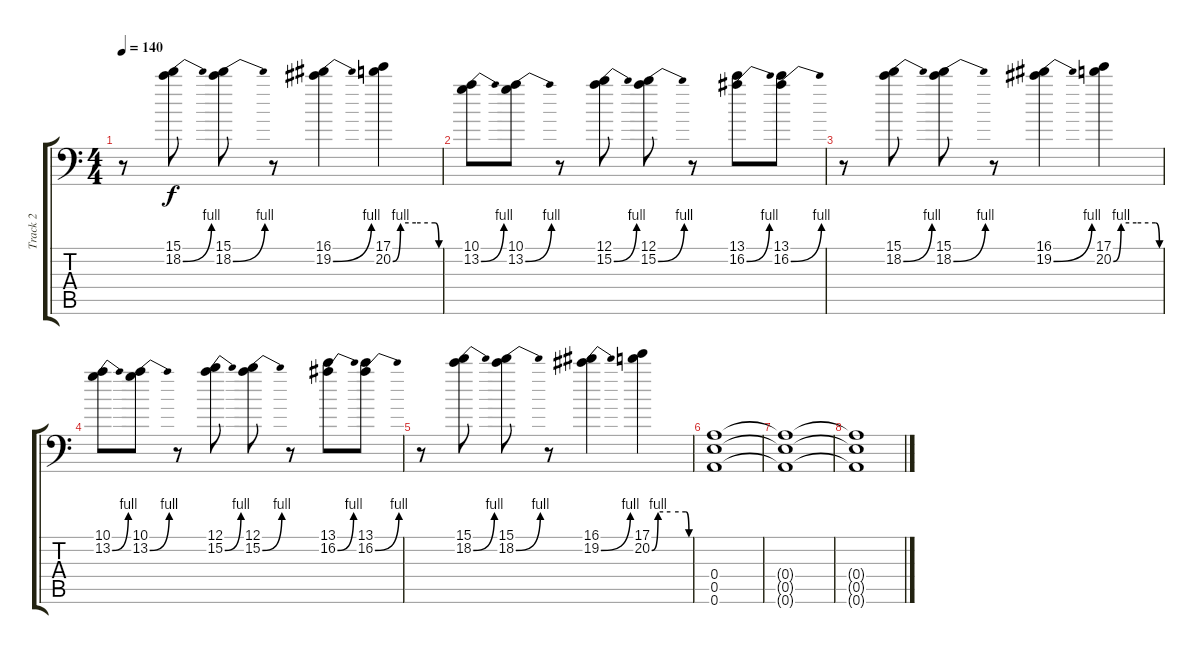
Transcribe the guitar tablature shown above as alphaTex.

\track ("Track 2" "Track 2") {instrument distortionguitar}
\staff {score tabs}
\tuning (B3 Gb3 D3 A2 E2 A1) {hide}
\ts (4 4)
\tempo 140
\clef f4
\ks c
r.8{dy f} (15.1 18.2{be (bend 0 0 60 4)}).8 (15.1 18.2{be (bend 0 0 60 4)}).8 r.8 (16.1 19.2{be (bend 0 0 60 4)}).4 (17.1 20.2{be (custom 0 0 10 4 30 4 55 4 60 0)}).4 |
(10.1 13.2{be (bend 0 0 60 4)}).8 (10.1 13.2{be (bend 0 0 60 4)}).8 r.8 (12.1 15.2{be (bend 0 0 60 4)}).8 (12.1 15.2{be (bend 0 0 60 4)}).8 r.8 (13.1 16.2{be (bend 0 0 60 4)}).8 (13.1 16.2{be (bend 0 0 60 4)}).8 |
r.8 (15.1 18.2{be (bend 0 0 60 4)}).8 (15.1 18.2{be (bend 0 0 60 4)}).8 r.8 (16.1 19.2{be (bend 0 0 60 4)}).4 (17.1 20.2{be (custom 0 0 10 4 30 4 55 4 60 0)}).4 |
(10.1 13.2{be (bend 0 0 60 4)}).8 (10.1 13.2{be (bend 0 0 60 4)}).8 r.8 (12.1 15.2{be (bend 0 0 60 4)}).8 (12.1 15.2{be (bend 0 0 60 4)}).8 r.8 (13.1 16.2{be (bend 0 0 60 4)}).8 (13.1 16.2{be (bend 0 0 60 4)}).8 |
r.8 (15.1 18.2{be (bend 0 0 60 4)}).8 (15.1 18.2{be (bend 0 0 60 4)}).8 r.8 (16.1 19.2{be (bend 0 0 60 4)}).4 (17.1 20.2{be (custom 0 0 10 4 30 4 55 4 60 0)}).4 |
(0.4 0.5 0.6).1 |
(0.4{t} 0.5{t} 0.6{t}).1 |
(0.4{t} 0.5{t} 0.6{t}).1
